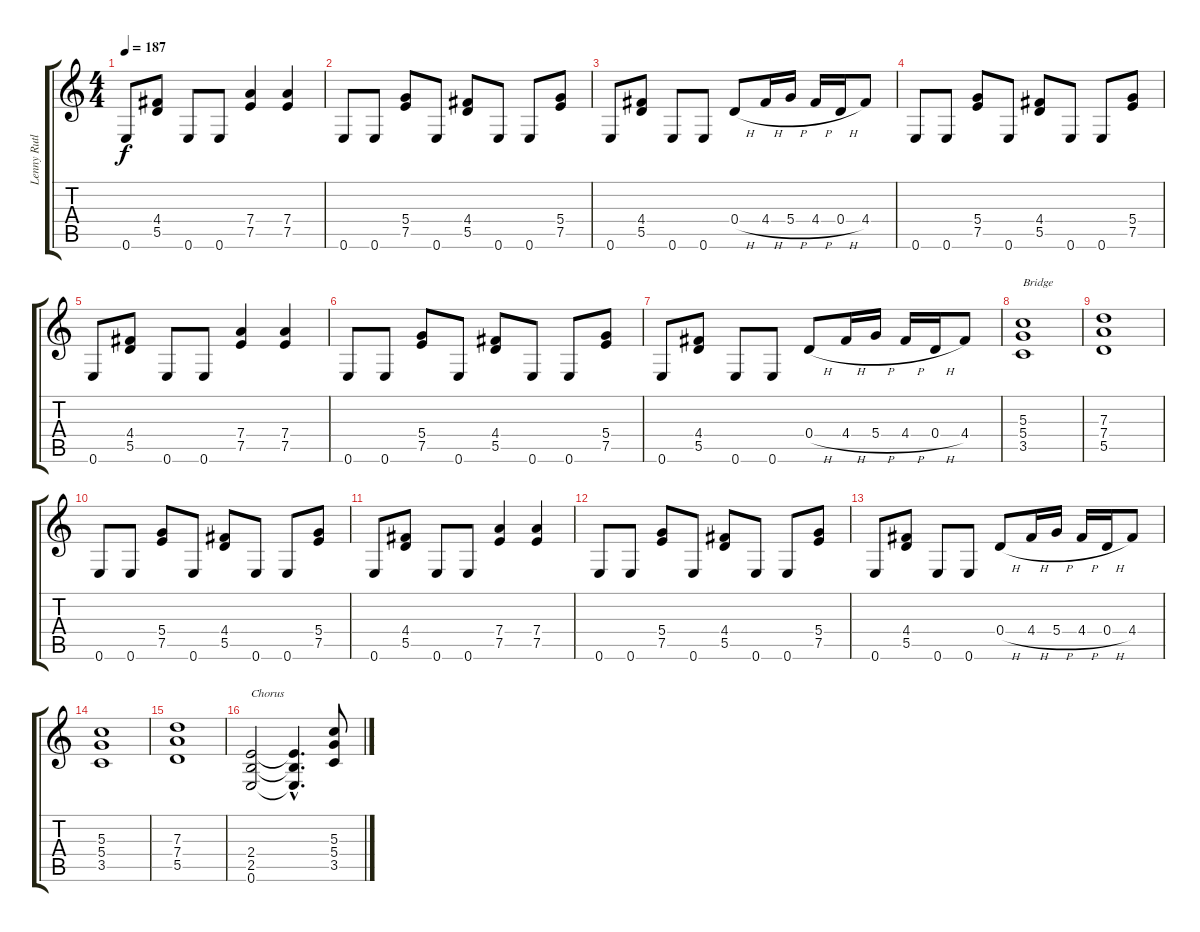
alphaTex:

\track ("Lenny Rutledge" "Lenny Rutl") {instrument distortionguitar}
\staff {score tabs}
\tuning (E4 B3 G3 D3 A2 E2) {hide}
\ts (4 4)
\tempo 187
\clef g2
\ks c
0.6.8{dy f} (4.4 5.5).8 0.6.8 0.6.8 (7.4 7.5).4 (7.4 7.5).4 |
0.6.8 0.6.8 (5.4 7.5).8 0.6.8 (4.4 5.5).8 0.6.8 0.6.8 (5.4 7.5).8 |
0.6.8 (4.4 5.5).8 0.6.8 0.6.8 0.4{h}.8 4.4{h}.16 5.4{h}.16 4.4{h}.16 0.4{h}.16 4.4.8 |
0.6.8 0.6.8 (5.4 7.5).8 0.6.8 (4.4 5.5).8 0.6.8 0.6.8 (5.4 7.5).8 |
0.6.8 (4.4 5.5).8 0.6.8 0.6.8 (7.4 7.5).4 (7.4 7.5).4 |
0.6.8 0.6.8 (5.4 7.5).8 0.6.8 (4.4 5.5).8 0.6.8 0.6.8 (5.4 7.5).8 |
0.6.8 (4.4 5.5).8 0.6.8 0.6.8 0.4{h}.8 4.4{h}.16 5.4{h}.16 4.4{h}.16 0.4{h}.16 4.4.8 |
(5.3 5.4 3.5).1{txt "Bridge"} |
(7.3 7.4 5.5).1 |
0.6.8 0.6.8 (5.4 7.5).8 0.6.8 (4.4 5.5).8 0.6.8 0.6.8 (5.4 7.5).8 |
0.6.8 (4.4 5.5).8 0.6.8 0.6.8 (7.4 7.5).4 (7.4 7.5).4 |
0.6.8 0.6.8 (5.4 7.5).8 0.6.8 (4.4 5.5).8 0.6.8 0.6.8 (5.4 7.5).8 |
0.6.8 (4.4 5.5).8 0.6.8 0.6.8 0.4{h}.8 4.4{h}.16 5.4{h}.16 4.4{h}.16 0.4{h}.16 4.4.8 |
(5.3 5.4 3.5).1 |
(7.3 7.4 5.5).1 |
(2.4 2.5 0.6).2{txt "Chorus"} (2.4{hac t} 2.5{hac t} 0.6{hac t}).4{d} (5.3 5.4 3.5).8
